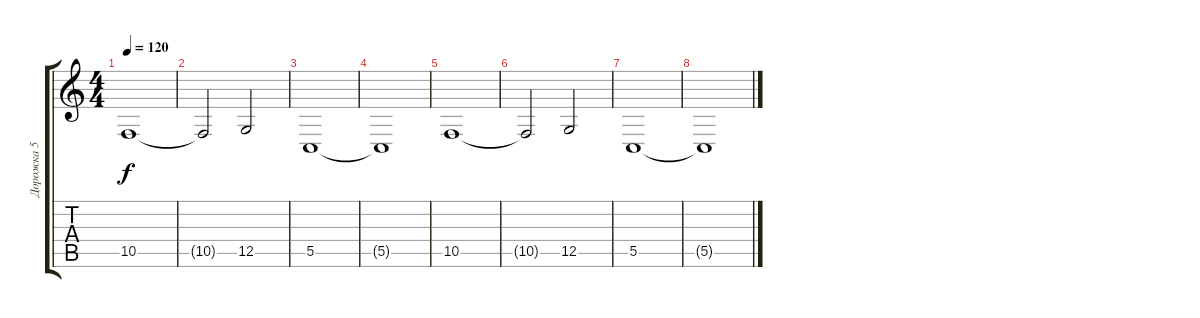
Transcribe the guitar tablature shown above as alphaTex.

\track ("Дорожка 5" "Дорожка 5") {instrument choiraahs}
\staff {score tabs}
\tuning (D4 A3 F3 C3 G2 C2) {hide}
\ts (4 4)
\tempo 120
\clef g2
\ks c
10.5.1{dy f} |
10.5{t}.2 12.5.2 |
5.5.1 |
5.5{t}.1 |
10.5.1 |
10.5{t}.2 12.5.2 |
5.5.1 |
5.5{t}.1
